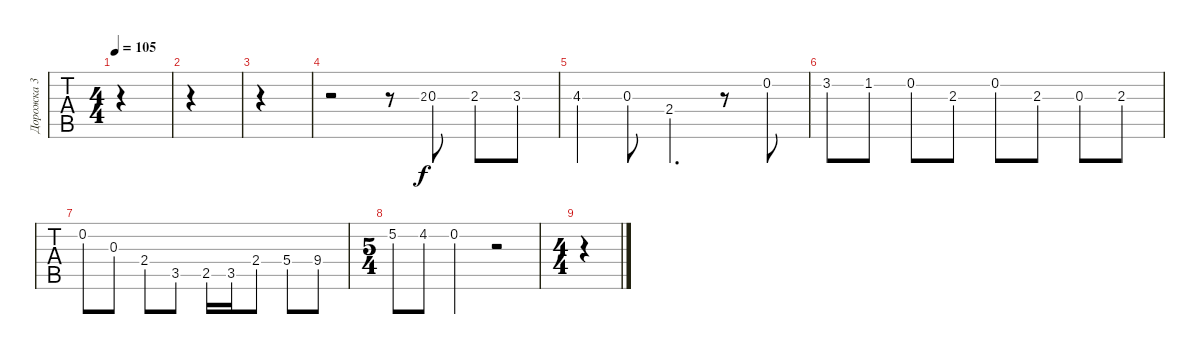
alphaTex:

\track ("Дорожка 3" "Дорожка 3") {instrument overdrivenguitar}
\staff {tabs}
\tuning (E4 B3 G3 D3 A2 E2) {hide}
\ts (4 4)
\tempo 105
\clef g2
\ks c
|
|
|
r.2 r.8 2.3.8{gr} 0.3.8 2.3.8 3.3.8 |
4.3.4 0.3.8 2.4.4{d} r.8 0.2.8 |
3.2.8 1.2.8 0.2.8 2.3.8 0.2.8 2.3.8 0.3.8 2.3.8 |
0.2.8 0.3.8 2.4.8 3.5.8 2.5.16 3.5.16 2.4.8 5.4.8 9.4.8 |
\ts (5 4)
5.2.8 4.2.8 0.2.2 r.2 |
\ts (4 4)
